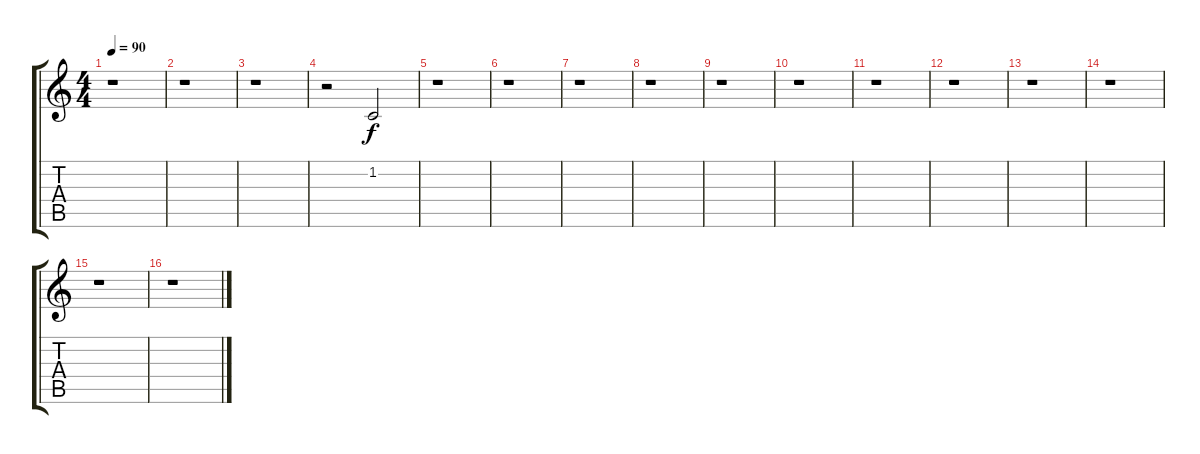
\track "" {instrument reversecymbal}
\staff {score tabs}
\tuning (E4 B3 G3 D3 A2 E2) {hide}
\ts (4 4)
\tempo 90
\clef g2
\ks c
r.1{dy f instrument reversecymbal} |
r.1 |
r.1 |
r.2 1.2.2 |
r.1 |
r.1 |
r.1 |
r.1 |
r.1 |
r.1 |
r.1 |
r.1 |
r.1 |
r.1 |
r.1 |
r.1
